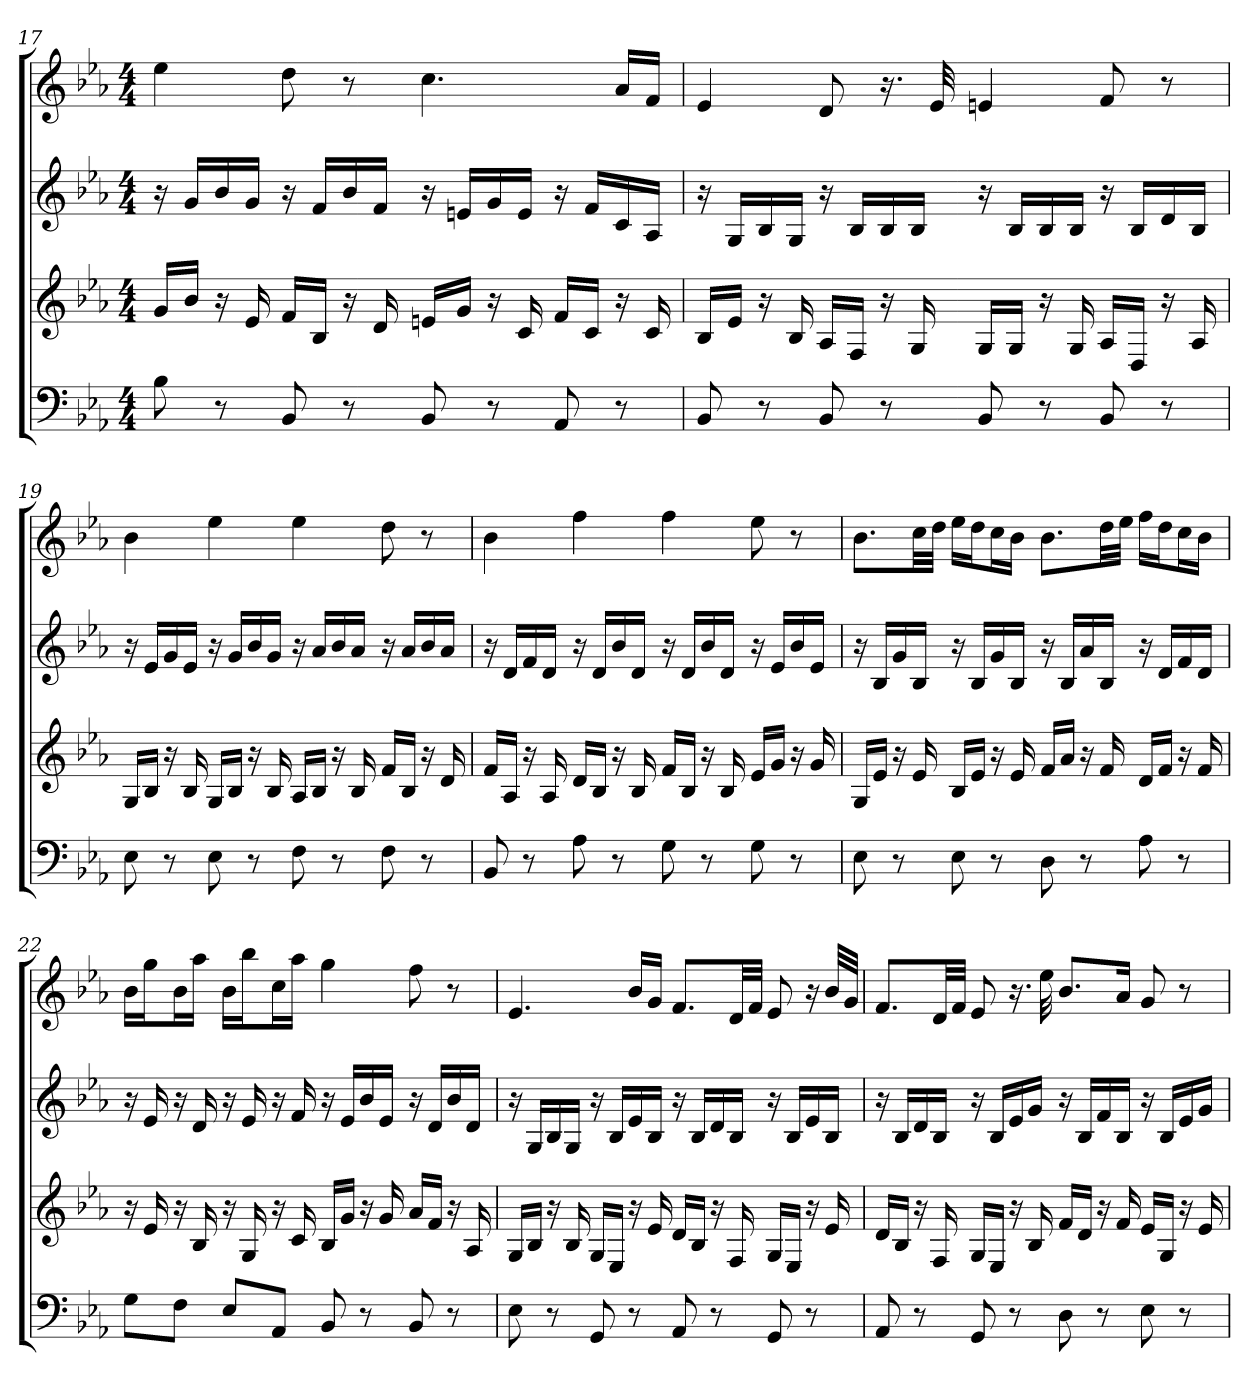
**kern	**kern	**kern	**kern
*part4	*part3	*part2	*part1
*staff4	*staff3	*staff2	*staff1
*k[b-e-a-]	*k[b-e-a-]	*k[b-e-a-]	*k[b-e-a-]
*E-:	*E-:	*E-:	*E-:
*M4/4	*M4/4	*M4/4	*M4/4
=17	=17	=17	=17
8B-	16gLL	16r	4ee-
.	16b-JJ	16gLL	.
8r	16r	16b-	.
.	16e-	16gJJ	.
8BB-	16fLL	16r	8dd
.	16B-JJ	16fLL	.
8r	16r	16b-	8r
.	16d	16fJJ	.
8BB-	16enLL	16r	4.cc
.	16gJJ	16enLL	.
8r	16r	16g	.
.	16c	16eJJ	.
8AA-	16fLL	16r	.
.	16cJJ	16fLL	.
8r	16r	16c	16a-LL
.	16c	16A-JJ	16fJJ
=18	=18	=18	=18
8BB-	16B-LL	16r	4e-
.	16e-JJ	16GLL	.
8r	16r	16B-	.
.	16B-	16GJJ	.
8BB-	16A-LL	16r	8d
.	16FJJ	16B-LL	.
8r	16r	16B-	16.r
.	16G	16B-JJ	.
.	.	.	32e-
8BB-	16GLL	16r	4en
.	16GJJ	16B-LL	.
8r	16r	16B-	.
.	16G	16B-JJ	.
8BB-	16A-LL	16r	8f
.	16DJJ	16B-LL	.
8r	16r	16d	8r
.	16A-	16B-JJ	.
=19	=19	=19	=19
8E-	16GLL	16r	4b-
.	16B-JJ	16e-LL	.
8r	16r	16g	.
.	16B-	16e-JJ	.
8E-	16GLL	16r	4ee-
.	16B-JJ	16gLL	.
8r	16r	16b-	.
.	16B-	16gJJ	.
8F	16A-LL	16r	4ee-
.	16B-JJ	16a-LL	.
8r	16r	16b-	.
.	16B-	16a-JJ	.
8F	16fLL	16r	8dd
.	16B-JJ	16a-LL	.
8r	16r	16b-	8r
.	16d	16a-JJ	.
=20	=20	=20	=20
8BB-	16fLL	16r	4b-
.	16A-JJ	16dLL	.
8r	16r	16f	.
.	16A-	16dJJ	.
8A-	16dLL	16r	4ff
.	16B-JJ	16dLL	.
8r	16r	16b-	.
.	16B-	16dJJ	.
8G	16fLL	16r	4ff
.	16B-JJ	16dLL	.
8r	16r	16b-	.
.	16B-	16dJJ	.
8G	16e-LL	16r	8ee-
.	16gJJ	16e-LL	.
8r	16r	16b-	8r
.	16g	16e-JJ	.
=21	=21	=21	=21
8E-	16GLL	16r	8.b-L
.	16e-JJ	16B-LL	.
8r	16r	16g	.
.	16e-	16B-JJ	32ccLL
.	.	.	32ddJJJ
8E-	16B-LL	16r	16ee-LL
.	16e-JJ	16B-LL	16ddJ
8r	16r	16g	16ccL
.	16e-	16B-JJ	16b-JJ
8D	16fLL	16r	8.b-L
.	16a-JJ	16B-LL	.
8r	16r	16a-	.
.	16f	16B-JJ	32ddLL
.	.	.	32ee-JJJ
8A-	16dLL	16r	16ffLL
.	16fJJ	16dLL	16ddJ
8r	16r	16f	16ccL
.	16f	16dJJ	16b-JJ
=22	=22	=22	=22
8GL	16r	16r	16b-LL
.	16e-	16e-	16ggJ
8FJ	16r	16r	16b-L
.	16B-	16d	16aa-JJ
8E-L	16r	16r	16b-LL
.	16G	16e-	16bb-J
8AA-J	16r	16r	16ccL
.	16c	16f	16aa-JJ
8BB-	16B-LL	16r	4gg
.	16gJJ	16e-LL	.
8r	16r	16b-	.
.	16g	16e-JJ	.
8BB-	16a-LL	16r	8ff
.	16fJJ	16dLL	.
8r	16r	16b-	8r
.	16A-	16dJJ	.
=23	=23	=23	=23
8E-	16GLL	16r	4.e-
.	16B-JJ	16GLL	.
8r	16r	16B-	.
.	16B-	16GJJ	.
8GG	16GLL	16r	.
.	16E-JJ	16B-LL	.
8r	16r	16e-	16b-LL
.	16e-	16B-JJ	16gJJ
8AA-	16dLL	16r	8.fL
.	16B-JJ	16B-LL	.
8r	16r	16d	.
.	16F	16B-JJ	32dLL
.	.	.	32fJJJ
8GG	16GLL	16r	8e-
.	16E-JJ	16B-LL	.
8r	16r	16e-	16r
.	16e-	16B-JJ	32b-LLL
.	.	.	32gJJJ
=24	=24	=24	=24
8AA-	16dLL	16r	8.fL
.	16B-JJ	16B-LL	.
8r	16r	16d	.
.	16F	16B-JJ	32dLL
.	.	.	32fJJJ
8GG	16GLL	16r	8e-
.	16E-JJ	16B-LL	.
8r	16r	16e-	16.r
.	16B-	16gJJ	.
.	.	.	32ee-
8D	16fLL	16r	8.b-L
.	16dJJ	16B-LL	.
8r	16r	16f	.
.	16f	16B-JJ	16a-Jk
8E-	16e-LL	16r	8g
.	16GJJ	16B-LL	.
8r	16r	16e-	8r
.	16e-	16gJJ	.
=	=	=	=
*-	*-	*-	*-
